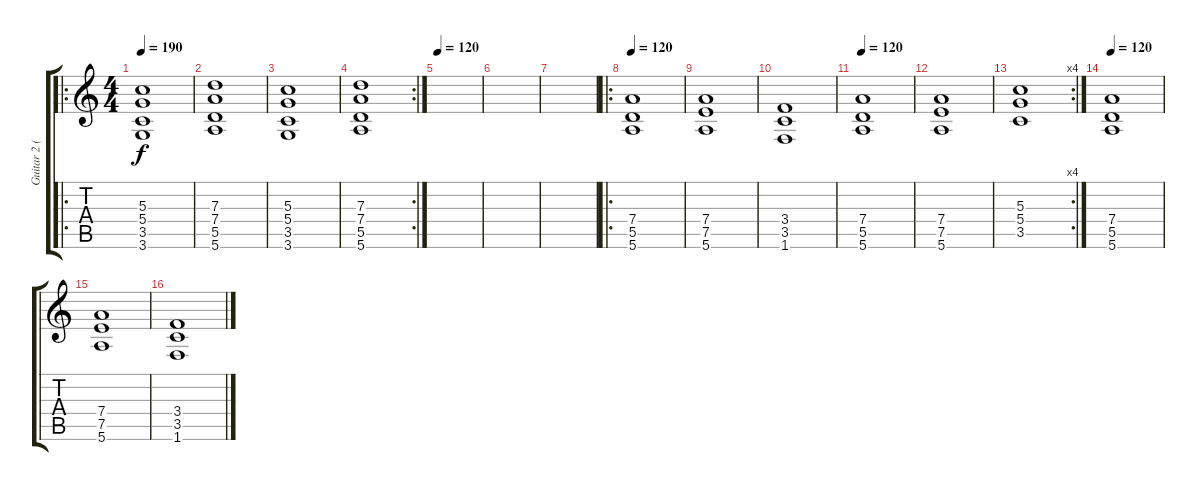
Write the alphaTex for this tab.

\track ("Guitar 2 (Rhythm)" "Guitar 2 (") {instrument distortionguitar}
\staff {score tabs}
\tuning (E4 B3 G3 D3 A2 E2) {hide}
\ro
\ts (4 4)
\tempo 190
\clef g2
\ks c
(5.3 5.4 3.5 3.6).1{dy f} |
(7.3 7.4 5.5 5.6).1 |
(5.3 5.4 3.5 3.6).1 |
\rc 2
(7.3 7.4 5.5 5.6).1 |
\tempo 120
|
|
|
\ro
\tempo 120
(7.4 5.5 5.6).1 |
(7.4 7.5 5.6).1 |
(3.4 3.5 1.6).1 |
\tempo 120
(7.4 5.5 5.6).1 |
(7.4 7.5 5.6).1 |
\rc 4
(5.3 5.4 3.5).1 |
\tempo 120
(7.4 5.5 5.6).1 |
(7.4 7.5 5.6).1 |
(3.4 3.5 1.6).1
